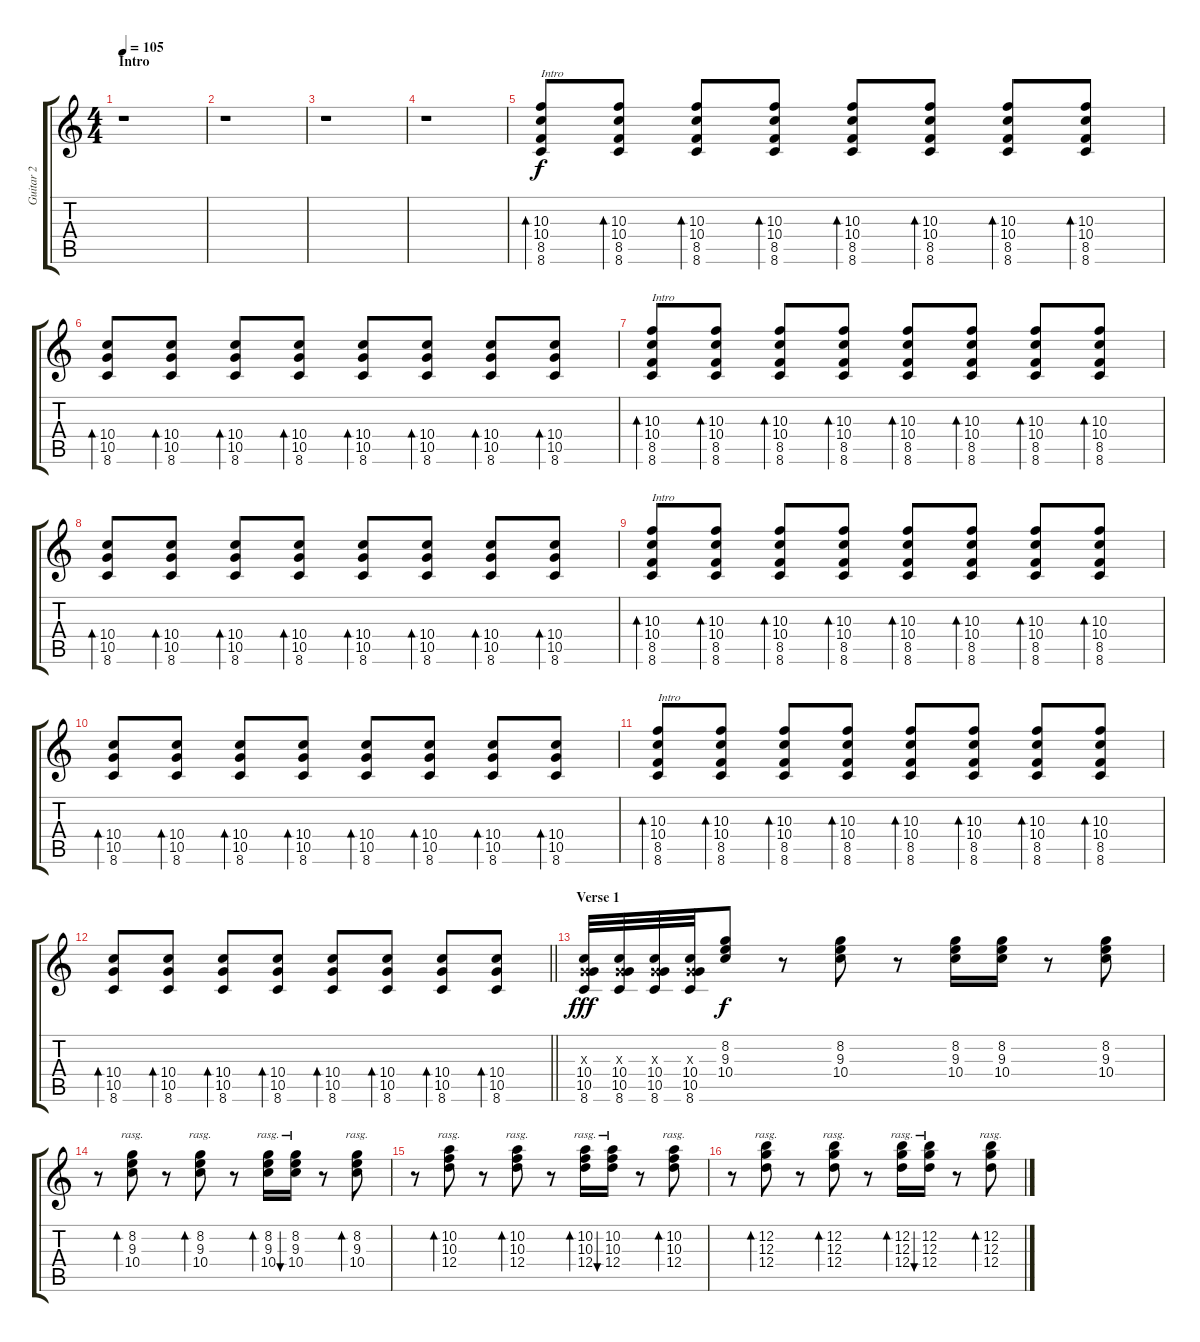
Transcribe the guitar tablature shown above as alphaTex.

\track ("Guitar 2" "Guitar 2") {instrument overdrivenguitar}
\staff {score tabs}
\tuning (E4 B3 G3 D3 A2 E2) {hide}
\ts (4 4)
\section ("" "Intro")
\tempo 105
\clef g2
\ks c
r.1{dy f instrument overdrivenguitar} |
r.1 |
r.1 |
r.1 |
(10.3 10.4 8.5 8.6).8{bd 30 txt "Intro"} (10.3 10.4 8.5 8.6).8{bd 30} (10.3 10.4 8.5 8.6).8{bd 30} (10.3 10.4 8.5 8.6).8{bd 30} (10.3 10.4 8.5 8.6).8{bd 30} (10.3 10.4 8.5 8.6).8{bd 30} (10.3 10.4 8.5 8.6).8{bd 30} (10.3 10.4 8.5 8.6).8{bd 30} |
(10.4 10.5 8.6).8{bd 30} (10.4 10.5 8.6).8{bd 30} (10.4 10.5 8.6).8{bd 30} (10.4 10.5 8.6).8{bd 30} (10.4 10.5 8.6).8{bd 30} (10.4 10.5 8.6).8{bd 30} (10.4 10.5 8.6).8{bd 30} (10.4 10.5 8.6).8{bd 30} |
(10.3 10.4 8.5 8.6).8{bd 30 txt "Intro"} (10.3 10.4 8.5 8.6).8{bd 30} (10.3 10.4 8.5 8.6).8{bd 30} (10.3 10.4 8.5 8.6).8{bd 30} (10.3 10.4 8.5 8.6).8{bd 30} (10.3 10.4 8.5 8.6).8{bd 30} (10.3 10.4 8.5 8.6).8{bd 30} (10.3 10.4 8.5 8.6).8{bd 30} |
(10.4 10.5 8.6).8{bd 30} (10.4 10.5 8.6).8{bd 30} (10.4 10.5 8.6).8{bd 30} (10.4 10.5 8.6).8{bd 30} (10.4 10.5 8.6).8{bd 30} (10.4 10.5 8.6).8{bd 30} (10.4 10.5 8.6).8{bd 30} (10.4 10.5 8.6).8{bd 30} |
(10.3 10.4 8.5 8.6).8{bd 30 txt "Intro"} (10.3 10.4 8.5 8.6).8{bd 30} (10.3 10.4 8.5 8.6).8{bd 30} (10.3 10.4 8.5 8.6).8{bd 30} (10.3 10.4 8.5 8.6).8{bd 30} (10.3 10.4 8.5 8.6).8{bd 30} (10.3 10.4 8.5 8.6).8{bd 30} (10.3 10.4 8.5 8.6).8{bd 30} |
(10.4 10.5 8.6).8{bd 30} (10.4 10.5 8.6).8{bd 30} (10.4 10.5 8.6).8{bd 30} (10.4 10.5 8.6).8{bd 30} (10.4 10.5 8.6).8{bd 30} (10.4 10.5 8.6).8{bd 30} (10.4 10.5 8.6).8{bd 30} (10.4 10.5 8.6).8{bd 30} |
(10.3 10.4 8.5 8.6).8{bd 30 txt "Intro"} (10.3 10.4 8.5 8.6).8{bd 30} (10.3 10.4 8.5 8.6).8{bd 30} (10.3 10.4 8.5 8.6).8{bd 30} (10.3 10.4 8.5 8.6).8{bd 30} (10.3 10.4 8.5 8.6).8{bd 30} (10.3 10.4 8.5 8.6).8{bd 30} (10.3 10.4 8.5 8.6).8{bd 30} |
\barLineRight lightlight
(10.4 10.5 8.6).8{bd 30} (10.4 10.5 8.6).8{bd 30} (10.4 10.5 8.6).8{bd 30} (10.4 10.5 8.6).8{bd 30} (10.4 10.5 8.6).8{bd 30} (10.4 10.5 8.6).8{bd 30} (10.4 10.5 8.6).8{bd 30} (10.4 10.5 8.6).8{bd 30} |
\section ("" "Verse 1")
(0.3{x} 10.4 10.5 8.6).32{dy fff} (0.3{x} 10.4 10.5 8.6).32 (0.3{x} 10.4 10.5 8.6).32 (0.3{x} 10.4 10.5 8.6).32 (8.2 9.3 10.4).8{dy f} r.8 (8.2 9.3 10.4).8 r.8 (8.2 9.3 10.4).16 (8.2 9.3 10.4).16 r.8 (8.2 9.3 10.4).8 |
r.8 (8.2 9.3 10.4).8{bd 30 rasg ii} r.8 (8.2 9.3 10.4).8{bd 30 rasg ii} r.8 (8.2 9.3 10.4).16{bd 30 rasg ii} (8.2 9.3 10.4).16{bu 30 rasg ii} r.8 (8.2 9.3 10.4).8{bd 30 rasg ii} |
r.8 (10.2 10.3 12.4).8{bd 30 rasg ii} r.8 (10.2 10.3 12.4).8{bd 30 rasg ii} r.8 (10.2 10.3 12.4).16{bd 30 rasg ii} (10.2 10.3 12.4).16{bu 30 rasg ii} r.8 (10.2 10.3 12.4).8{bd 30 rasg ii} |
r.8 (12.2 12.3 12.4).8{bd 30 rasg ii} r.8 (12.2 12.3 12.4).8{bd 30 rasg ii} r.8 (12.2 12.3 12.4).16{bd 30 rasg ii} (12.2 12.3 12.4).16{bu 30 rasg ii} r.8 (12.2 12.3 12.4).8{bd 30 rasg ii}
